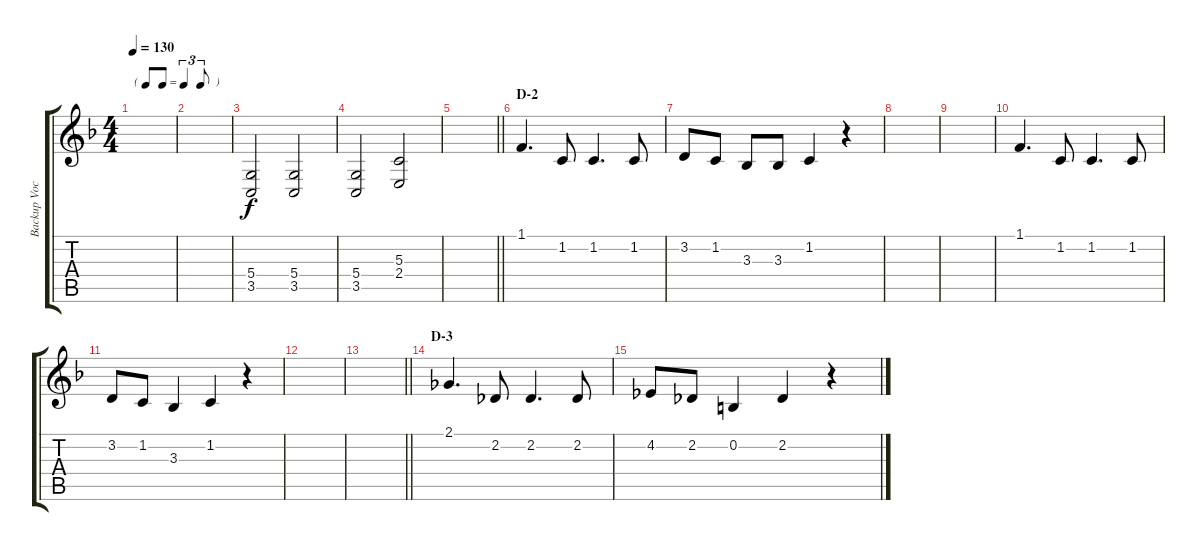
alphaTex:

\track ("Backup Vocals" "Backup Voc") {instrument altosax}
\staff {score tabs}
\tuning (E4 B3 G3 D3 A2 E2) {hide}
\ts (4 4)
\tf triplet8th
\tempo 130
\clef g2
\ks f
|
|
(5.4 3.5).2 (5.4 3.5).2 |
(5.4 3.5).2 (5.3 2.4).2 |
\barLineRight lightlight
|
\section ("" "D-2")
1.1.4{d} 1.2.8 1.2.4{d} 1.2.8 |
3.2.8 1.2.8 3.3.8 3.3.8 1.2.4 r.4 |
|
|
1.1.4{d} 1.2.8 1.2.4{d} 1.2.8 |
3.2.8 1.2.8 3.3.4 1.2.4 r.4 |
|
\barLineRight lightlight
|
\section ("" "D-3")
2.1.4{d} 2.2.8 2.2.4{d} 2.2.8 |
4.2.8 2.2.8 0.2.4 2.2.4 r.4
